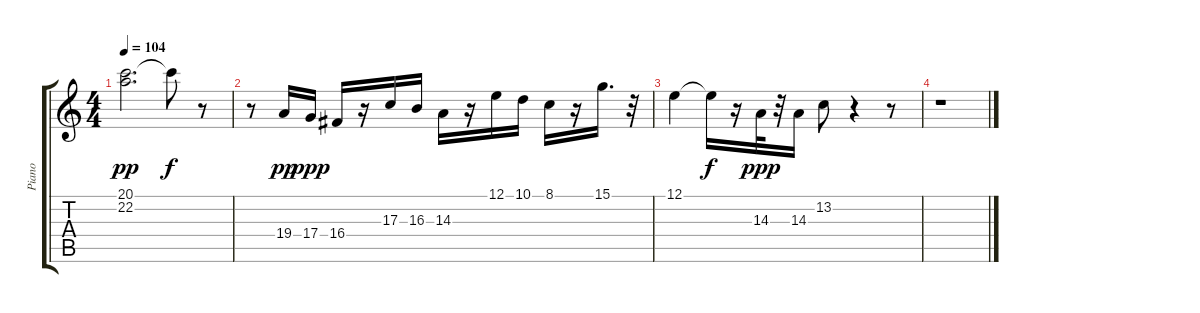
\track ("Piano" "Piano") {instrument brightacousticpiano}
\staff {score tabs}
\tuning (E4 B3 G3 D3 A2 E2) {hide}
\ts (4 4)
\tempo 104
\clef g2
\ks c
(20.1 22.2).2{d dy pp} 20.1{t}.8{dy f} r.8 |
r.8 19.4.16{dy pp} 17.4.16{dy ppp} 16.4.16 r.16 17.3.16 16.3.16 14.3.16 r.16 12.1.16 10.1.16 8.1.16 r.16 15.1.16{d} r.32 |
12.1.4 12.1{t}.16{dy f} r.16 14.3.32{dy ppp} r.32 14.3.16 13.2.8 r.4 r.8 |
r.1
